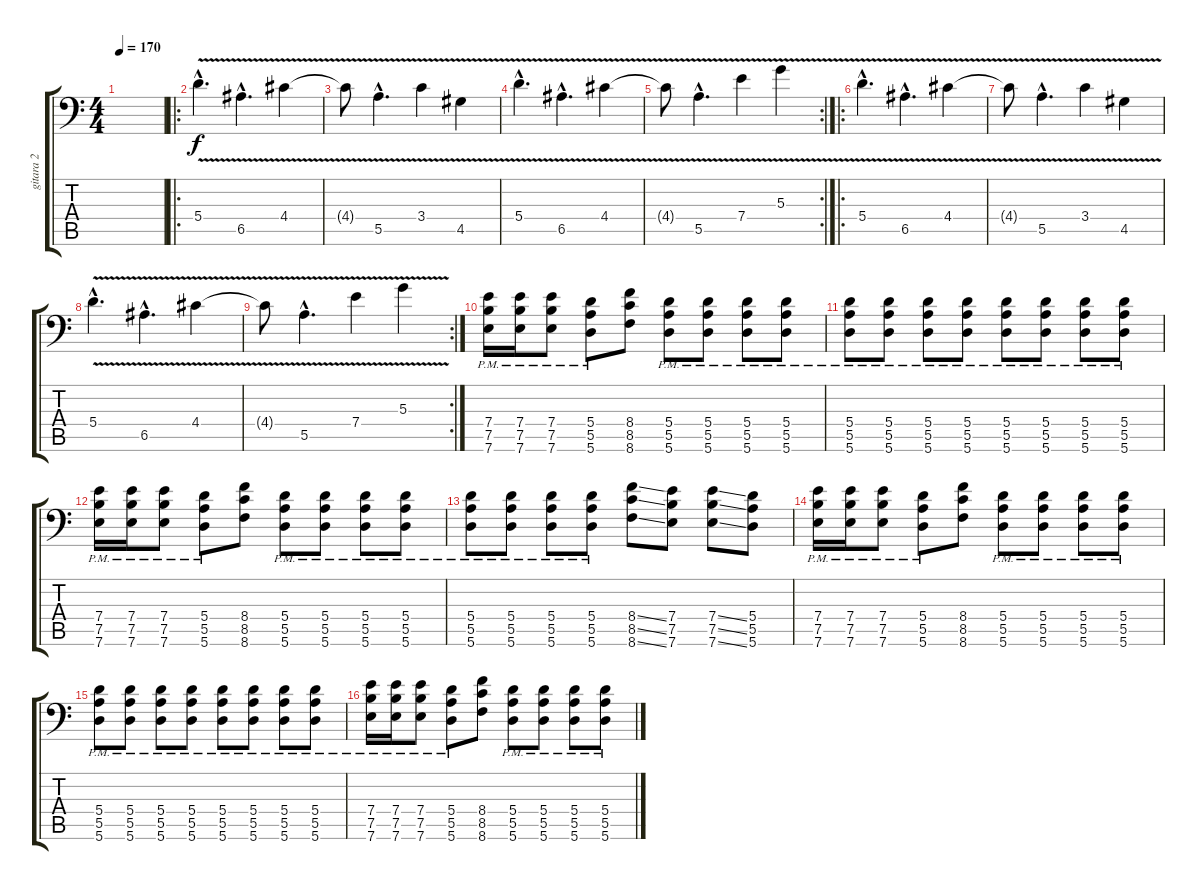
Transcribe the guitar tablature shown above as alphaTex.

\track ("gitara 2" "gitara 2") {instrument distortionguitar}
\staff {score tabs}
\tuning (B3 Gb3 D3 A2 E2 A1) {hide}
\ts (4 4)
\tempo 170
\clef f4
\ks c
|
\ro
5.4{v hac}.4{d} 6.5{v hac}.4{d} 4.4{v}.4 |
4.4{t}.8 5.5{v hac}.4{d} 3.4{v}.4 4.5{v}.4 |
5.4{v hac}.4{d} 6.5{v hac}.4{d} 4.4{v}.4 |
\rc 2
4.4{t}.8 5.5{v hac}.4{d} 7.4{v}.4 5.3{v}.4 |
\ro
5.4{v hac}.4{d} 6.5{v hac}.4{d} 4.4{v}.4 |
4.4{t}.8 5.5{v hac}.4{d} 3.4{v}.4 4.5{v}.4 |
5.4{v hac}.4{d} 6.5{v hac}.4{d} 4.4{v}.4 |
\rc 2
4.4{t}.8 5.5{v hac}.4{d} 7.4{v}.4 5.3{v}.4 |
(7.4{pm} 7.5{pm} 7.6{pm}).16 (7.4{pm} 7.5{pm} 7.6{pm}).16 (7.4{pm} 7.5{pm} 7.6{pm}).8 (5.4{pm} 5.5{pm} 5.6{pm}).8 (8.4 8.5 8.6).8 (5.4{pm} 5.5{pm} 5.6{pm}).8 (5.4{pm} 5.5{pm} 5.6{pm}).8 (5.4{pm} 5.5{pm} 5.6{pm}).8 (5.4{pm} 5.5{pm} 5.6{pm}).8 |
(5.4{pm} 5.5{pm} 5.6{pm}).8 (5.4{pm} 5.5{pm} 5.6{pm}).8 (5.4{pm} 5.5{pm} 5.6{pm}).8 (5.4{pm} 5.5{pm} 5.6{pm}).8 (5.4{pm} 5.5{pm} 5.6{pm}).8 (5.4{pm} 5.5{pm} 5.6{pm}).8 (5.4{pm} 5.5{pm} 5.6{pm}).8 (5.4{pm} 5.5{pm} 5.6{pm}).8 |
(7.4{pm} 7.5{pm} 7.6{pm}).16 (7.4{pm} 7.5{pm} 7.6{pm}).16 (7.4{pm} 7.5{pm} 7.6{pm}).8 (5.4{pm} 5.5{pm} 5.6{pm}).8 (8.4 8.5 8.6).8 (5.4{pm} 5.5{pm} 5.6{pm}).8 (5.4{pm} 5.5{pm} 5.6{pm}).8 (5.4{pm} 5.5{pm} 5.6{pm}).8 (5.4{pm} 5.5{pm} 5.6{pm}).8 |
(5.4{pm} 5.5{pm} 5.6{pm}).8 (5.4{pm} 5.5{pm} 5.6{pm}).8 (5.4{pm} 5.5{pm} 5.6{pm}).8 (5.4{pm} 5.5{pm} 5.6{pm}).8 (8.4{ss} 8.5{ss} 8.6{ss}).8 (7.4 7.5 7.6).8 (7.4{ss} 7.5{ss} 7.6{ss}).8 (5.4 5.5 5.6).8 |
(7.4{pm} 7.5{pm} 7.6{pm}).16 (7.4{pm} 7.5{pm} 7.6{pm}).16 (7.4{pm} 7.5{pm} 7.6{pm}).8 (5.4{pm} 5.5{pm} 5.6{pm}).8 (8.4 8.5 8.6).8 (5.4{pm} 5.5{pm} 5.6{pm}).8 (5.4{pm} 5.5{pm} 5.6{pm}).8 (5.4{pm} 5.5{pm} 5.6{pm}).8 (5.4{pm} 5.5{pm} 5.6{pm}).8 |
(5.4{pm} 5.5{pm} 5.6{pm}).8 (5.4{pm} 5.5{pm} 5.6{pm}).8 (5.4{pm} 5.5{pm} 5.6{pm}).8 (5.4{pm} 5.5{pm} 5.6{pm}).8 (5.4{pm} 5.5{pm} 5.6{pm}).8 (5.4{pm} 5.5{pm} 5.6{pm}).8 (5.4{pm} 5.5{pm} 5.6{pm}).8 (5.4{pm} 5.5{pm} 5.6{pm}).8 |
(7.4{pm} 7.5{pm} 7.6{pm}).16 (7.4{pm} 7.5{pm} 7.6{pm}).16 (7.4{pm} 7.5{pm} 7.6{pm}).8 (5.4{pm} 5.5{pm} 5.6{pm}).8 (8.4 8.5 8.6).8 (5.4{pm} 5.5{pm} 5.6{pm}).8 (5.4{pm} 5.5{pm} 5.6{pm}).8 (5.4{pm} 5.5{pm} 5.6{pm}).8 (5.4{pm} 5.5{pm} 5.6{pm}).8
